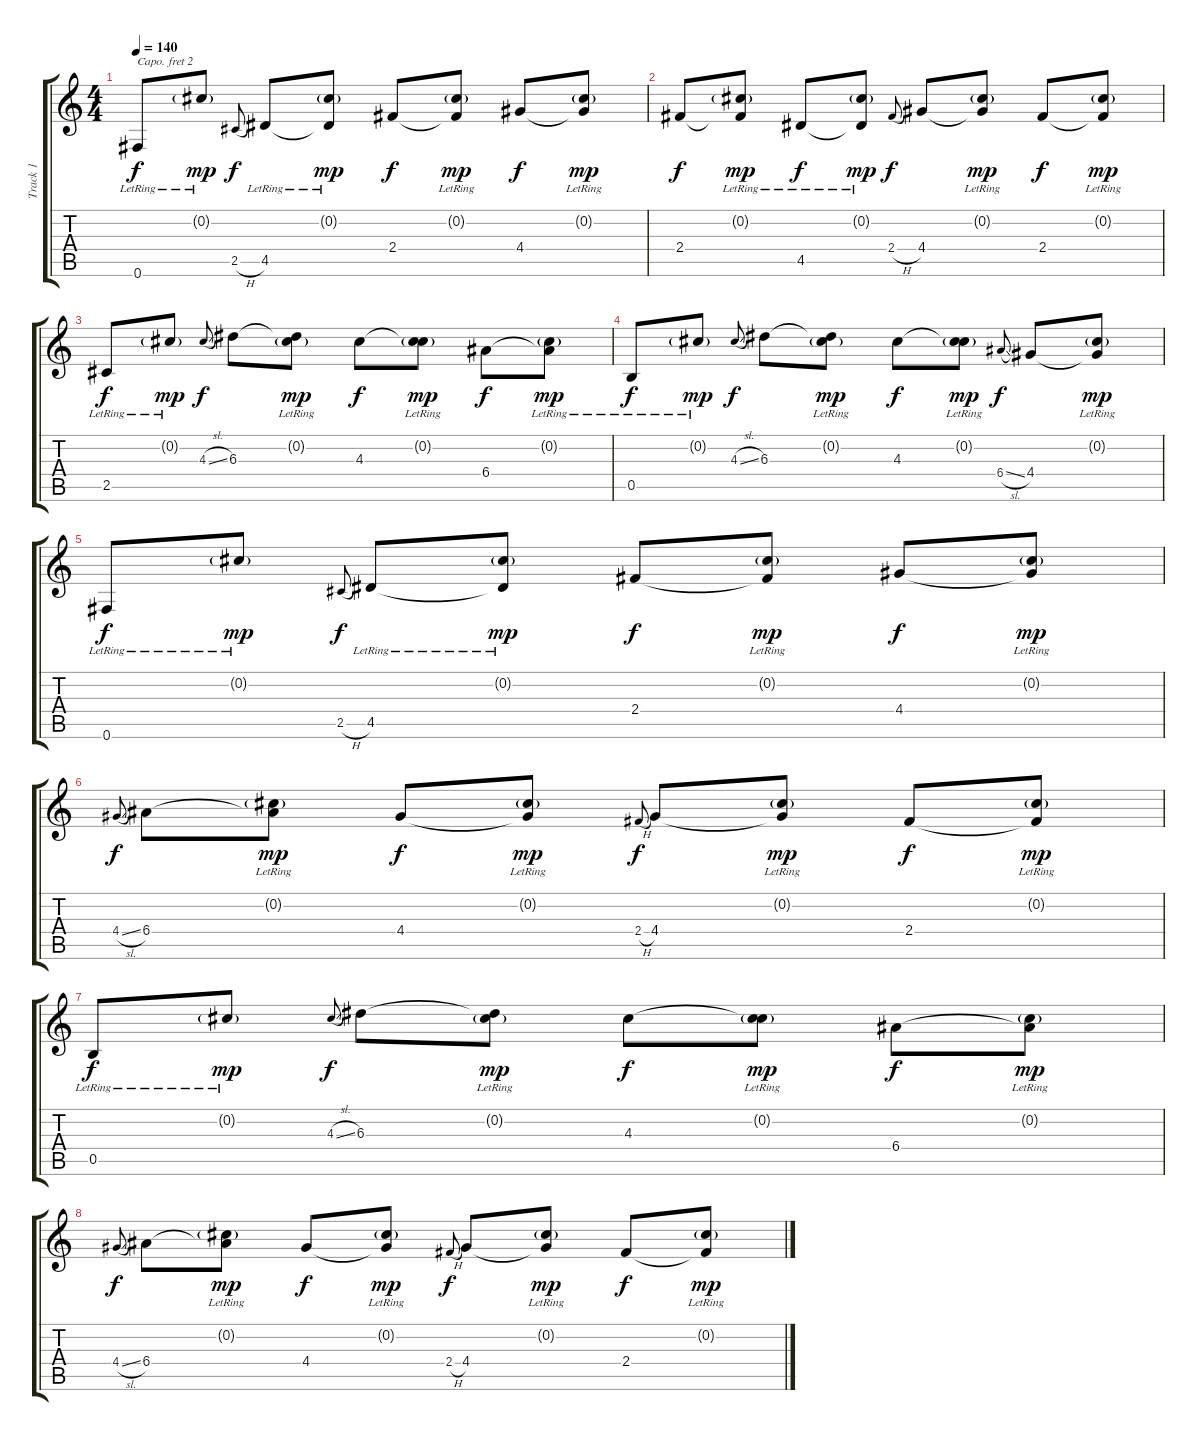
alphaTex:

\track ("Track 1" "Track 1") {instrument acousticguitarsteel}
\staff {score tabs}
\capo 2
\tuning (E4 B3 G3 D3 A2 E2) {hide}
\ts (4 4)
\tempo 140
\clef g2
\ks c
0.6{lr}.8{dy f} 0.2{g lr}.8{dy mp} 2.5{h}.8{gr onbeat dy f} 4.5{lr}.8 (0.2{g lr} 4.5{t}).8{dy mp} 2.4.8{dy f} (0.2{g lr} 2.4{t}).8{dy mp} 4.4.8{dy f} (0.2{g lr} 4.4{t}).8{dy mp} |
2.4.8{dy f} (0.2{g lr} 2.4{t}).8{dy mp} 4.5{lr}.8{dy f} (0.2{g lr} 4.5{t}).8{dy mp} 2.4{h}.8{gr onbeat dy f} 4.4.8 (0.2{g lr} 4.4{t}).8{dy mp} 2.4.8{dy f} (0.2{g lr} 2.4{t}).8{dy mp} |
2.5{lr}.8{dy f} 0.2{g lr}.8{dy mp} 4.3{sl}.8{gr onbeat dy f} 6.3.8 (0.2{g lr} 6.3{t}).8{dy mp} 4.3.8{dy f} (0.2{g lr} 4.3{t}).8{dy mp} 6.4.8{dy f} (0.2{g lr} 6.4{t}).8{dy mp} |
0.5{lr}.8{dy f} 0.2{g lr}.8{dy mp} 4.3{sl}.8{gr onbeat dy f} 6.3.8 (0.2{g lr} 6.3{t}).8{dy mp} 4.3.8{dy f} (0.2{g lr} 4.3{t}).8{dy mp} 6.4{sl}.8{gr onbeat dy f} 4.4.8 (0.2{g lr} 4.4{t}).8{dy mp} |
0.6{lr}.8{dy f} 0.2{g lr}.8{dy mp} 2.5{h}.8{gr onbeat dy f} 4.5{lr}.8 (0.2{g lr} 4.5{t}).8{dy mp} 2.4.8{dy f} (0.2{g lr} 2.4{t}).8{dy mp} 4.4.8{dy f} (0.2{g lr} 4.4{t}).8{dy mp} |
4.4{sl}.8{gr onbeat dy f} 6.4.8 (0.2{g lr} 6.4{t}).8{dy mp} 4.4.8{dy f} (0.2{g lr} 4.4{t}).8{dy mp} 2.4{h}.8{gr onbeat dy f} 4.4.8 (0.2{g lr} 4.4{t}).8{dy mp} 2.4.8{dy f} (0.2{g lr} 2.4{t}).8{dy mp} |
0.5{lr}.8{dy f} 0.2{g lr}.8{dy mp} 4.3{sl}.8{gr onbeat dy f} 6.3.8 (0.2{g lr} 6.3{t}).8{dy mp} 4.3.8{dy f} (0.2{g lr} 4.3{t}).8{dy mp} 6.4.8{dy f} (0.2{g lr} 6.4{t}).8{dy mp} |
4.4{sl}.8{gr onbeat dy f} 6.4.8 (0.2{g lr} 6.4{t}).8{dy mp} 4.4.8{dy f} (0.2{g lr} 4.4{t}).8{dy mp} 2.4{h}.8{gr onbeat dy f} 4.4.8 (0.2{g lr} 4.4{t}).8{dy mp} 2.4.8{dy f} (0.2{g lr} 2.4{t}).8{dy mp}
